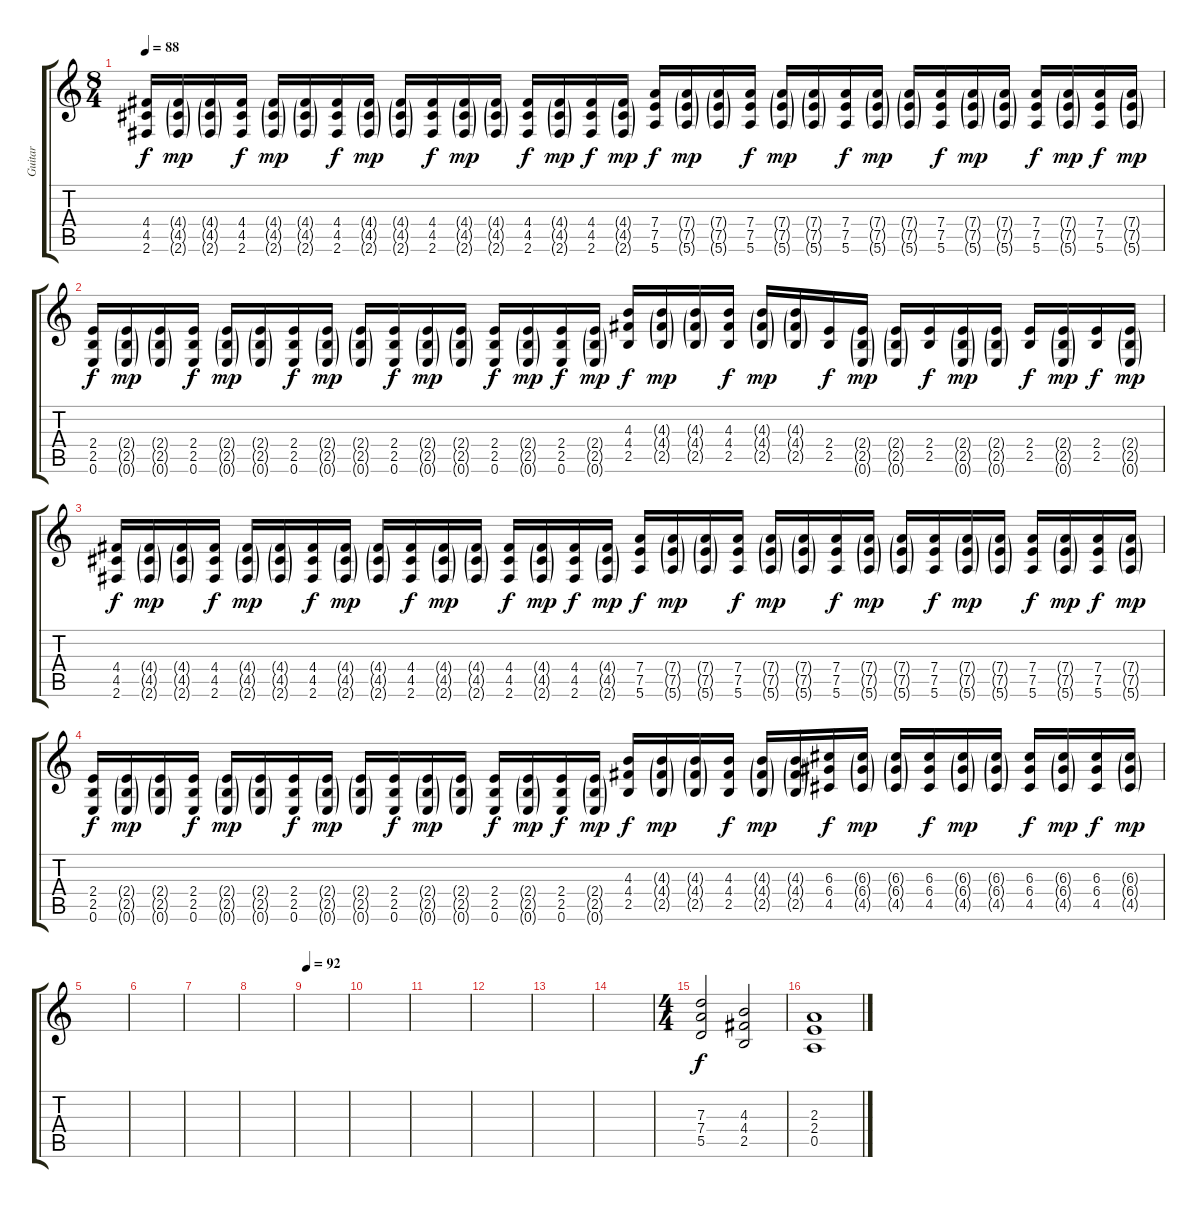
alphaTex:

\track ("Guitar" "Guitar") {instrument overdrivenguitar}
\staff {score tabs}
\tuning (E4 B3 G3 D3 A2 E2) {hide}
\ts (8 4)
\tempo 88
\clef g2
\ks c
(4.4 4.5 2.6).16{dy f} (4.4{g} 4.5{g} 2.6{g}).16{dy mp} (4.4{g} 4.5{g} 2.6{g}).16 (4.4 4.5 2.6).16{dy f} (4.4{g} 4.5{g} 2.6{g}).16{dy mp} (4.4{g} 4.5{g} 2.6{g}).16 (4.4 4.5 2.6).16{dy f} (4.4{g} 4.5{g} 2.6{g}).16{dy mp} (4.4{g} 4.5{g} 2.6{g}).16 (4.4 4.5 2.6).16{dy f} (4.4{g} 4.5{g} 2.6{g}).16{dy mp} (4.4{g} 4.5{g} 2.6{g}).16 (4.4 4.5 2.6).16{dy f} (4.4{g} 4.5{g} 2.6{g}).16{dy mp} (4.4 4.5 2.6).16{dy f} (4.4{g} 4.5{g} 2.6{g}).16{dy mp} (7.4 7.5 5.6).16{dy f} (7.4{g} 7.5{g} 5.6{g}).16{dy mp} (7.4{g} 7.5{g} 5.6{g}).16 (7.4 7.5 5.6).16{dy f} (7.4{g} 7.5{g} 5.6{g}).16{dy mp} (7.4{g} 7.5{g} 5.6{g}).16 (7.4 7.5 5.6).16{dy f} (7.4{g} 7.5{g} 5.6{g}).16{dy mp} (7.4{g} 7.5{g} 5.6{g}).16 (7.4 7.5 5.6).16{dy f} (7.4{g} 7.5{g} 5.6{g}).16{dy mp} (7.4{g} 7.5{g} 5.6{g}).16 (7.4 7.5 5.6).16{dy f} (7.4{g} 7.5{g} 5.6{g}).16{dy mp} (7.4 7.5 5.6).16{dy f} (7.4{g} 7.5{g} 5.6{g}).16{dy mp} |
(2.4 2.5 0.6).16{dy f} (2.4{g} 2.5{g} 0.6{g}).16{dy mp} (2.4{g} 2.5{g} 0.6{g}).16 (2.4 2.5 0.6).16{dy f} (2.4{g} 2.5{g} 0.6{g}).16{dy mp} (2.4{g} 2.5{g} 0.6{g}).16 (2.4 2.5 0.6).16{dy f} (2.4{g} 2.5{g} 0.6{g}).16{dy mp} (2.4{g} 2.5{g} 0.6{g}).16 (2.4 2.5 0.6).16{dy f} (2.4{g} 2.5{g} 0.6{g}).16{dy mp} (2.4{g} 2.5{g} 0.6{g}).16 (2.4 2.5 0.6).16{dy f} (2.4{g} 2.5{g} 0.6{g}).16{dy mp} (2.4 2.5 0.6).16{dy f} (2.4{g} 2.5{g} 0.6{g}).16{dy mp} (4.3 4.4 2.5).16{dy f} (4.3{g} 4.4{g} 2.5{g}).16{dy mp} (4.3{g} 4.4{g} 2.5{g}).16 (4.3 4.4 2.5).16{dy f} (4.3{g} 4.4{g} 2.5{g}).16{dy mp} (4.3{g} 4.4{g} 2.5{g}).16 (2.4 2.5).16{dy f} (2.4{g} 2.5{g} 0.6{g}).16{dy mp} (2.4{g} 2.5{g} 0.6{g}).16 (2.4 2.5).16{dy f} (2.4{g} 2.5{g} 0.6{g}).16{dy mp} (2.4{g} 2.5{g} 0.6{g}).16 (2.4 2.5).16{dy f} (2.4{g} 2.5{g} 0.6{g}).16{dy mp} (2.4 2.5).16{dy f} (2.4{g} 2.5{g} 0.6{g}).16{dy mp} |
(4.4 4.5 2.6).16{dy f} (4.4{g} 4.5{g} 2.6{g}).16{dy mp} (4.4{g} 4.5{g} 2.6{g}).16 (4.4 4.5 2.6).16{dy f} (4.4{g} 4.5{g} 2.6{g}).16{dy mp} (4.4{g} 4.5{g} 2.6{g}).16 (4.4 4.5 2.6).16{dy f} (4.4{g} 4.5{g} 2.6{g}).16{dy mp} (4.4{g} 4.5{g} 2.6{g}).16 (4.4 4.5 2.6).16{dy f} (4.4{g} 4.5{g} 2.6{g}).16{dy mp} (4.4{g} 4.5{g} 2.6{g}).16 (4.4 4.5 2.6).16{dy f} (4.4{g} 4.5{g} 2.6{g}).16{dy mp} (4.4 4.5 2.6).16{dy f} (4.4{g} 4.5{g} 2.6{g}).16{dy mp} (7.4 7.5 5.6).16{dy f} (7.4{g} 7.5{g} 5.6{g}).16{dy mp} (7.4{g} 7.5{g} 5.6{g}).16 (7.4 7.5 5.6).16{dy f} (7.4{g} 7.5{g} 5.6{g}).16{dy mp} (7.4{g} 7.5{g} 5.6{g}).16 (7.4 7.5 5.6).16{dy f} (7.4{g} 7.5{g} 5.6{g}).16{dy mp} (7.4{g} 7.5{g} 5.6{g}).16 (7.4 7.5 5.6).16{dy f} (7.4{g} 7.5{g} 5.6{g}).16{dy mp} (7.4{g} 7.5{g} 5.6{g}).16 (7.4 7.5 5.6).16{dy f} (7.4{g} 7.5{g} 5.6{g}).16{dy mp} (7.4 7.5 5.6).16{dy f} (7.4{g} 7.5{g} 5.6{g}).16{dy mp} |
(2.4 2.5 0.6).16{dy f} (2.4{g} 2.5{g} 0.6{g}).16{dy mp} (2.4{g} 2.5{g} 0.6{g}).16 (2.4 2.5 0.6).16{dy f} (2.4{g} 2.5{g} 0.6{g}).16{dy mp} (2.4{g} 2.5{g} 0.6{g}).16 (2.4 2.5 0.6).16{dy f} (2.4{g} 2.5{g} 0.6{g}).16{dy mp} (2.4{g} 2.5{g} 0.6{g}).16 (2.4 2.5 0.6).16{dy f} (2.4{g} 2.5{g} 0.6{g}).16{dy mp} (2.4{g} 2.5{g} 0.6{g}).16 (2.4 2.5 0.6).16{dy f} (2.4{g} 2.5{g} 0.6{g}).16{dy mp} (2.4 2.5 0.6).16{dy f} (2.4{g} 2.5{g} 0.6{g}).16{dy mp} (4.3 4.4 2.5).16{dy f} (4.3{g} 4.4{g} 2.5{g}).16{dy mp} (4.3{g} 4.4{g} 2.5{g}).16 (4.3 4.4 2.5).16{dy f} (4.3{g} 4.4{g} 2.5{g}).16{dy mp} (4.3{g} 4.4{g} 2.5{g}).16 (6.3 6.4 4.5).16{dy f} (6.3{g} 6.4{g} 4.5{g}).16{dy mp} (6.3{g} 6.4{g} 4.5{g}).16 (6.3 6.4 4.5).16{dy f} (6.3{g} 6.4{g} 4.5{g}).16{dy mp} (6.3{g} 6.4{g} 4.5{g}).16 (6.3 6.4 4.5).16{dy f} (6.3{g} 6.4{g} 4.5{g}).16{dy mp} (6.3 6.4 4.5).16{dy f} (6.3{g} 6.4{g} 4.5{g}).16{dy mp} |
|
|
|
|
\tempo 92
|
|
|
|
|
|
\ts (4 4)
(7.3 7.4 5.5).2{dy f volume 11} (4.3 4.4 2.5).2 |
(2.3 2.4 0.5).1
